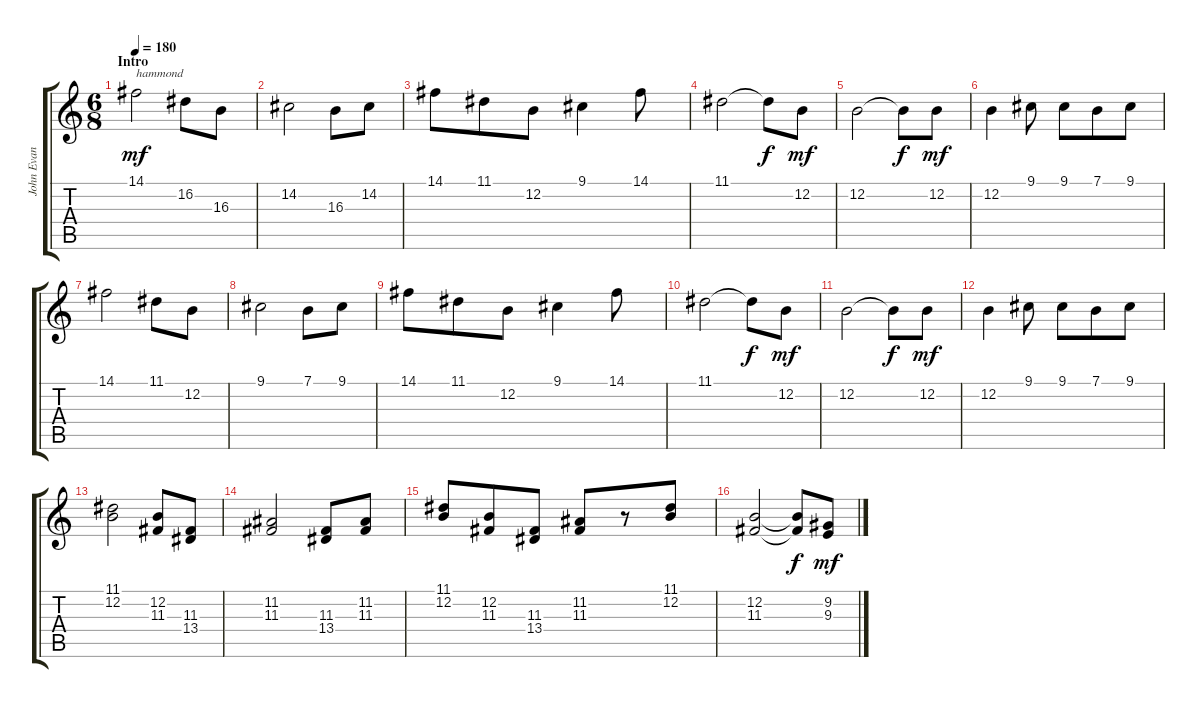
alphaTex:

\track ("John Evan - Keys" "John Evan ") {instrument drawbarorgan}
\staff {score tabs}
\tuning (E4 B3 G3 D3 A2 E2) {hide}
\ts (6 8)
\section ("" "Intro")
\tempo 180
\clef g2
\ks c
14.1.2{txt "hammond" dy mf instrument drawbarorgan} 16.2.8 16.3.8 |
14.2.2 16.3.8 14.2.8 |
14.1.8 11.1.8 12.2.8 9.1.4 14.1.8 |
11.1.2 11.1{t}.8{dy f} 12.2.8{dy mf} |
12.2.2 12.2{t}.8{dy f} 12.2.8{dy mf} |
12.2.4 9.1.8 9.1.8 7.1.8 9.1.8 |
14.1.2 11.1.8 12.2.8 |
9.1.2 7.1.8 9.1.8 |
14.1.8 11.1.8 12.2.8 9.1.4 14.1.8 |
11.1.2 11.1{t}.8{dy f} 12.2.8{dy mf} |
12.2.2 12.2{t}.8{dy f} 12.2.8{dy mf} |
12.2.4 9.1.8 9.1.8 7.1.8 9.1.8 |
(11.1 12.2).2 (12.2 11.3).8 (11.3 13.4).8 |
(11.2 11.3).2 (11.3 13.4).8 (11.2 11.3).8 |
(11.1 12.2).8 (12.2 11.3).8 (11.3 13.4).8 (11.2 11.3).8 r.8 (11.1 12.2).8 |
(12.2 11.3).2 (12.2{t} 11.3{t}).8{dy f} (9.2 9.3).8{dy mf}
